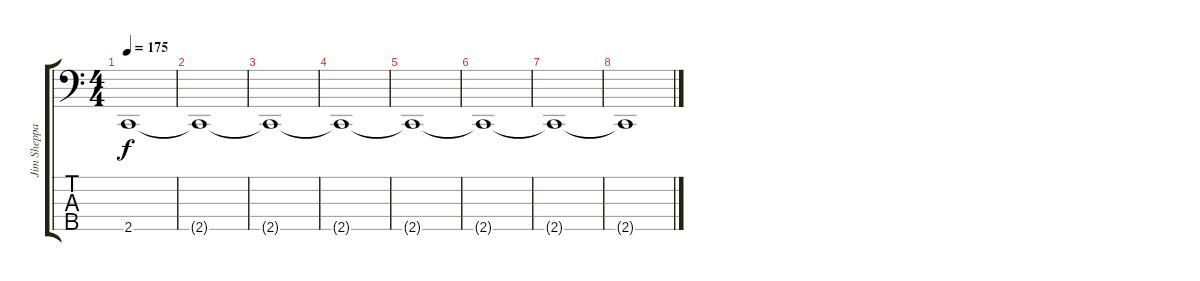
\track ("Jim Sheppard" "Jim Sheppa") {instrument electricbassfinger}
\staff {score tabs}
\tuning (Gb2 Db2 Ab1 Eb1 Bb0) {hide}
\ts (4 4)
\tempo 175
\clef f4
\ks c
2.5.1{dy f} |
2.5{t}.1 |
2.5{t}.1 |
2.5{t}.1 |
2.5{t}.1 |
2.5{t}.1 |
2.5{t}.1 |
2.5{t}.1
